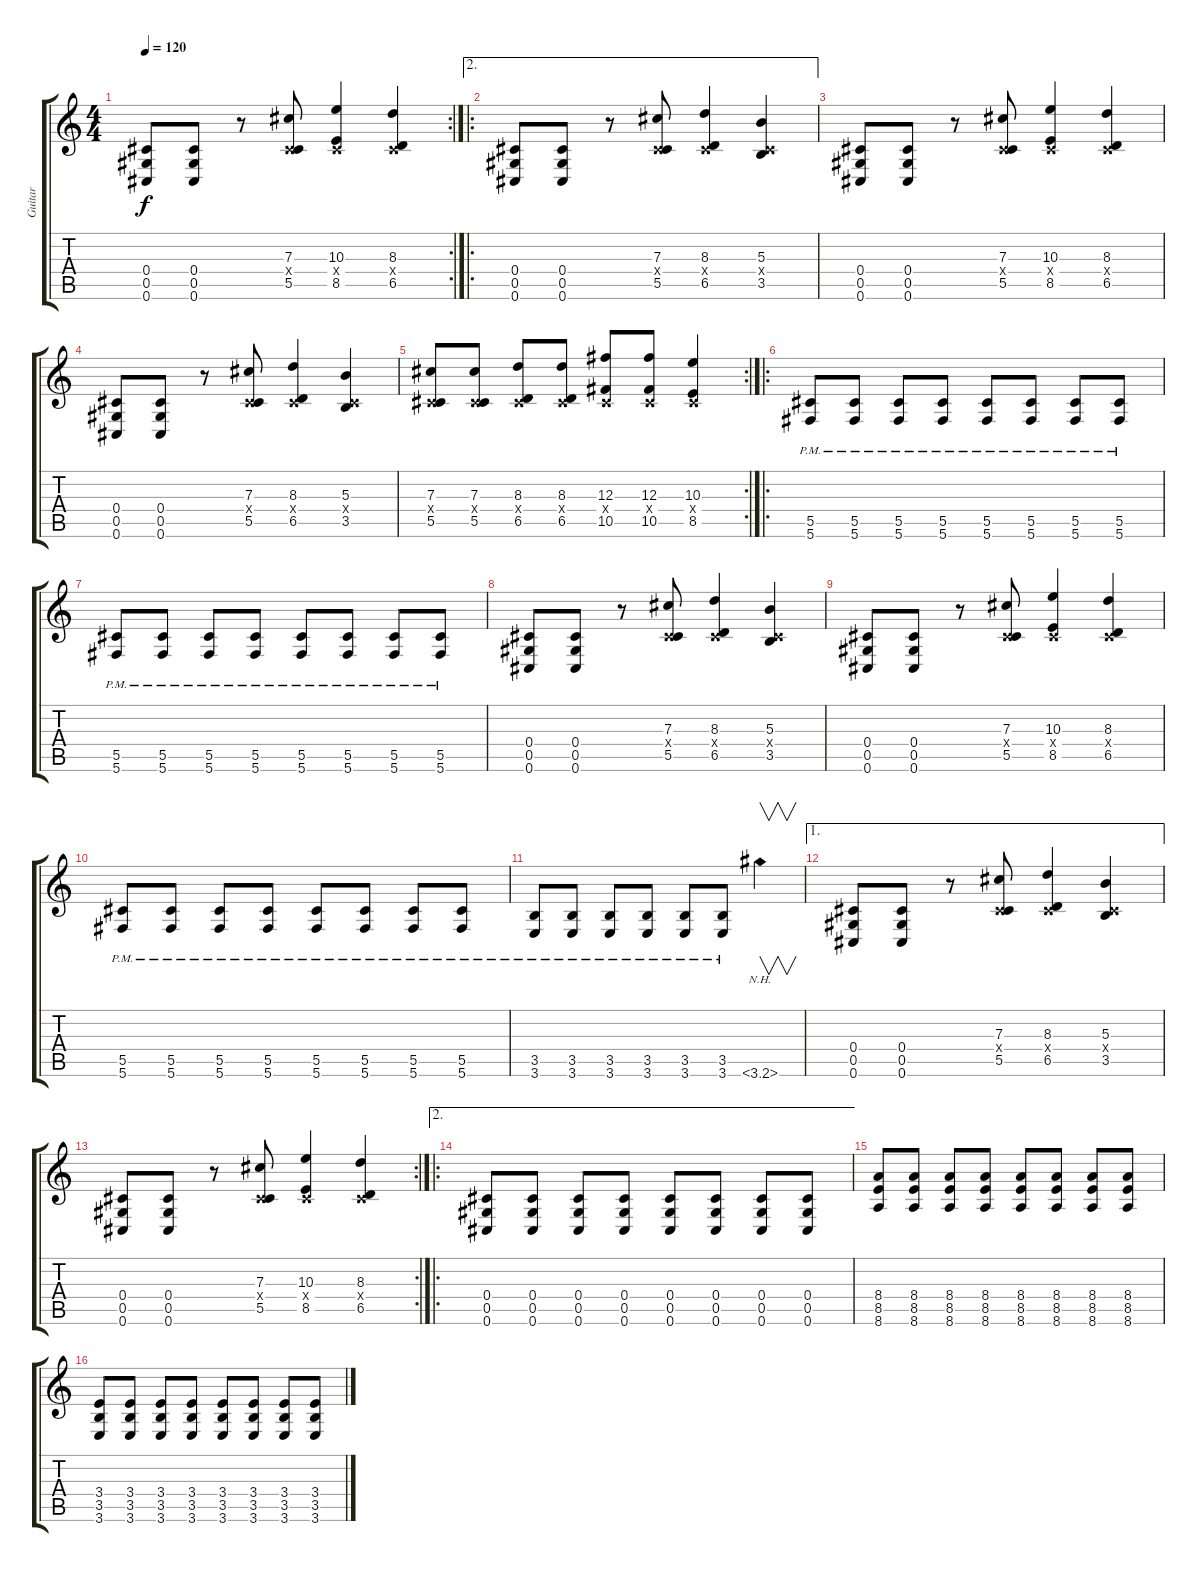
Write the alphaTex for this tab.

\track ("Guitar " "Guitar ") {instrument distortionguitar}
\staff {score tabs}
\tuning (Eb4 Bb3 Gb3 Db3 Ab2 Db2) {hide}
\rc 2
\ts (4 4)
\tempo 120
\clef g2
\ks c
(0.4 0.5 0.6).8{dy f} (0.4 0.5 0.6).8 r.8 (7.3 0.4{x} 5.5).8 (10.3 0.4{x} 8.5).4 (8.3 0.4{x} 6.5).4 |
\ae 2
\ro
(0.4 0.5 0.6).8 (0.4 0.5 0.6).8 r.8 (7.3 0.4{x} 5.5).8 (8.3 0.4{x} 6.5).4 (5.3 0.4{x} 3.5).4 |
(0.4 0.5 0.6).8 (0.4 0.5 0.6).8 r.8 (7.3 0.4{x} 5.5).8 (10.3 0.4{x} 8.5).4 (8.3 0.4{x} 6.5).4 |
(0.4 0.5 0.6).8 (0.4 0.5 0.6).8 r.8 (7.3 0.4{x} 5.5).8 (8.3 0.4{x} 6.5).4 (5.3 0.4{x} 3.5).4 |
\rc 2
(7.3 0.4{x} 5.5).8 (7.3 0.4{x} 5.5).8 (8.3 0.4{x} 6.5).8 (8.3 0.4{x} 6.5).8 (12.3 0.4{x} 10.5).8 (12.3 0.4{x} 10.5).8 (10.3 0.4{x} 8.5).4 |
\ro
(5.5{pm} 5.6{pm}).8 (5.5{pm} 5.6{pm}).8 (5.5{pm} 5.6{pm}).8 (5.5{pm} 5.6{pm}).8 (5.5{pm} 5.6{pm}).8 (5.5{pm} 5.6{pm}).8 (5.5{pm} 5.6{pm}).8 (5.5{pm} 5.6{pm}).8 |
(5.5{pm} 5.6{pm}).8 (5.5{pm} 5.6{pm}).8 (5.5{pm} 5.6{pm}).8 (5.5{pm} 5.6{pm}).8 (5.5{pm} 5.6{pm}).8 (5.5{pm} 5.6{pm}).8 (5.5{pm} 5.6{pm}).8 (5.5{pm} 5.6{pm}).8 |
(0.4 0.5 0.6).8 (0.4 0.5 0.6).8 r.8 (7.3 0.4{x} 5.5).8 (8.3 0.4{x} 6.5).4 (5.3 0.4{x} 3.5).4 |
(0.4 0.5 0.6).8 (0.4 0.5 0.6).8 r.8 (7.3 0.4{x} 5.5).8 (10.3 0.4{x} 8.5).4 (8.3 0.4{x} 6.5).4 |
(5.5{pm} 5.6{pm}).8 (5.5{pm} 5.6{pm}).8 (5.5{pm} 5.6{pm}).8 (5.5{pm} 5.6{pm}).8 (5.5{pm} 5.6{pm}).8 (5.5{pm} 5.6{pm}).8 (5.5{pm} 5.6{pm}).8 (5.5{pm} 5.6{pm}).8 |
(3.5{pm} 3.6{pm}).8 (3.5{pm} 3.6{pm}).8 (3.5{pm} 3.6{pm}).8 (3.5{pm} 3.6{pm}).8 (3.5{pm} 3.6{pm}).8 (3.5{pm} 3.6{pm}).8 3.6{nh}.4{v} |
\ae 1
(0.4 0.5 0.6).8 (0.4 0.5 0.6).8 r.8 (7.3 0.4{x} 5.5).8 (8.3 0.4{x} 6.5).4 (5.3 0.4{x} 3.5).4 |
\rc 2
(0.4 0.5 0.6).8 (0.4 0.5 0.6).8 r.8 (7.3 0.4{x} 5.5).8 (10.3 0.4{x} 8.5).4 (8.3 0.4{x} 6.5).4 |
\ae 2
\ro
(0.4 0.5 0.6).8 (0.4 0.5 0.6).8 (0.4 0.5 0.6).8 (0.4 0.5 0.6).8 (0.4 0.5 0.6).8 (0.4 0.5 0.6).8 (0.4 0.5 0.6).8 (0.4 0.5 0.6).8 |
(8.4 8.5 8.6).8 (8.4 8.5 8.6).8 (8.4 8.5 8.6).8 (8.4 8.5 8.6).8 (8.4 8.5 8.6).8 (8.4 8.5 8.6).8 (8.4 8.5 8.6).8 (8.4 8.5 8.6).8 |
(3.4 3.5 3.6).8 (3.4 3.5 3.6).8 (3.4 3.5 3.6).8 (3.4 3.5 3.6).8 (3.4 3.5 3.6).8 (3.4 3.5 3.6).8 (3.4 3.5 3.6).8 (3.4 3.5 3.6).8
